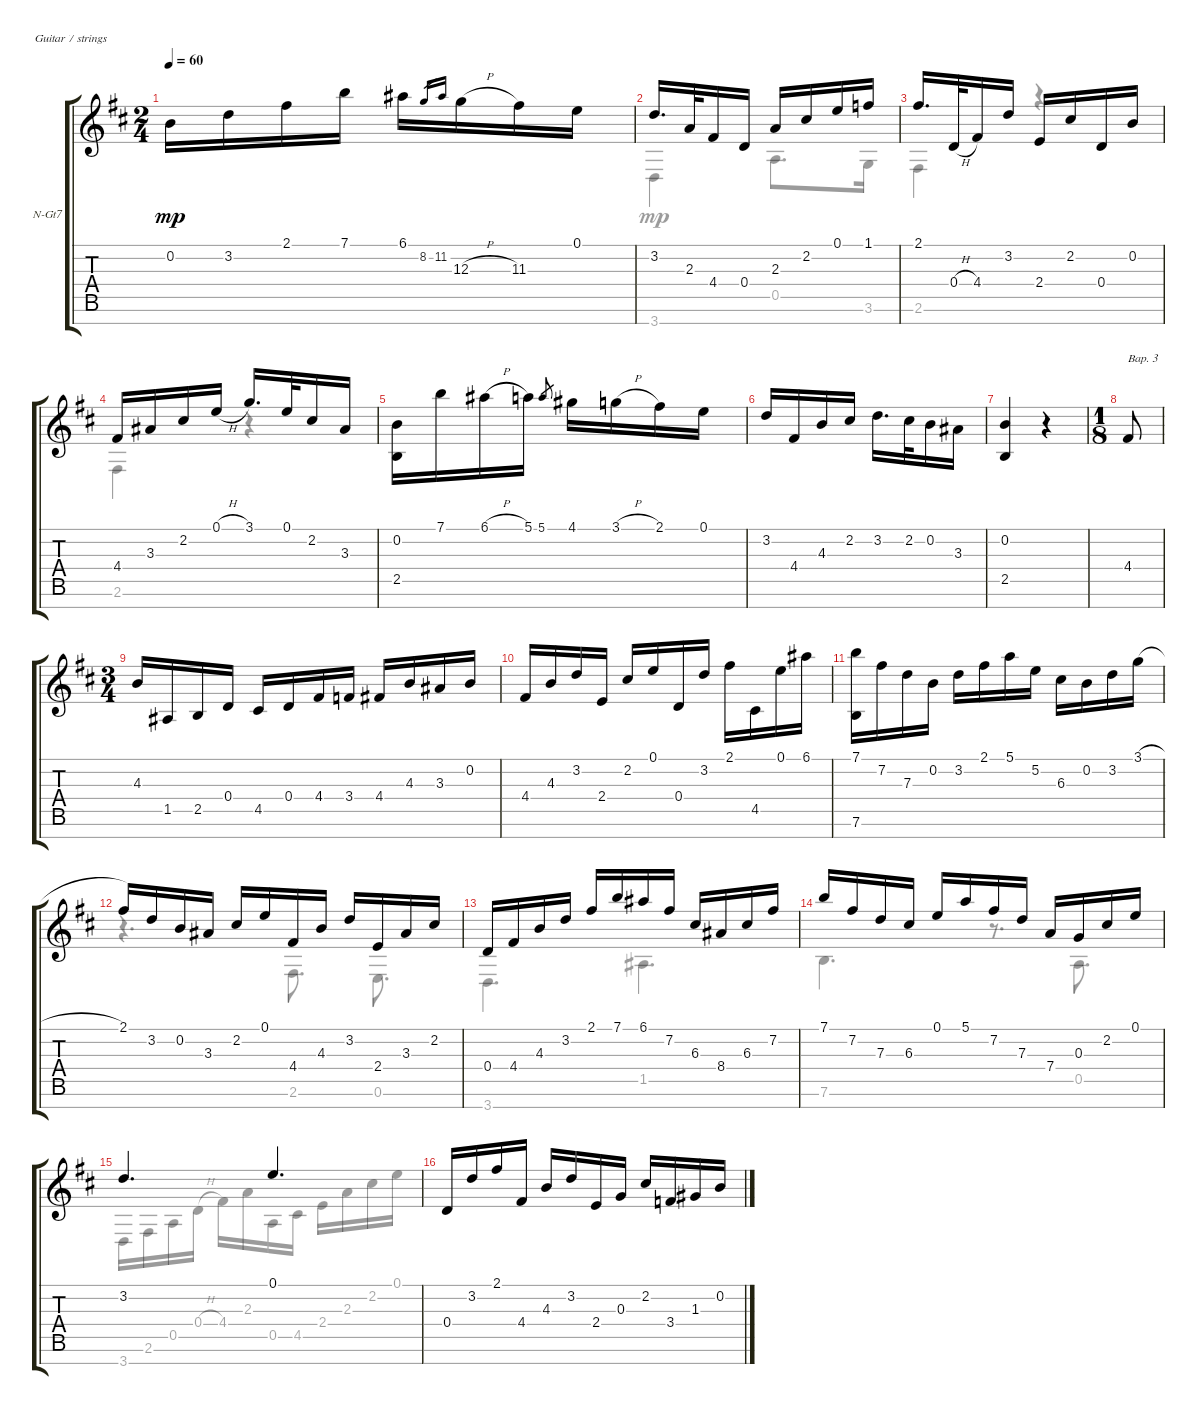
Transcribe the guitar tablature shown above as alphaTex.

\defaultSystemsLayout 4
\bracketExtendMode groupsimilarinstruments
\firstSystemTrackNameOrientation horizontal
\otherSystemsTrackNameOrientation horizontal
\track ("Nylon Guitar" "N-Gt7") {instrument acousticguitarnylon}
\staff {score tabs}
\tuning (E4 B3 G3 D3 A2 E2 B1)
\voice
\ts (2 4)
\tempo 60
\clef g2
\ks d
0.2.16{dy mp} 3.2.16 2.1.16 7.1.16 6.1.16 8.2.16{gr} 11.2.16{gr} 12.3{h}.16 11.3.16 0.1.16 |
3.2.16{d} 2.3.32 4.4.16 0.4.16 2.3.16 2.2.16 0.1.16 1.1.16 |
2.1.16{d} 0.4{h}.32 4.4.16 3.2.16 2.4.16 2.2.16 0.4.16 0.2.16 |
4.4.16 3.3.16 2.2.16 0.1{h}.16 3.1.16{d} 0.1.32 2.2.16 3.3.16 |
(2.5 0.2).16 7.1.16 6.1{h}.16 5.1.16 5.1.8{gr} 4.1.16 3.1{h}.16 2.1.16 0.1.16 |
3.2.16 4.4.16 4.3.16 2.2.16 3.2.16{d} 2.2.32 0.2.16 3.3.16 |
(0.2 2.5).4 r.4 |
\ts (1 8)
4.4.8{txt "Вар. 3"} |
\ts (3 4)
4.3.16 1.5.16 2.5.16 0.4.16 4.5.16 0.4.16 4.4.16 3.4.16 4.4.16 4.3.16 3.3.16 0.2.16 |
4.4.16 4.3.16 3.2.16 2.4.16 2.2.16 0.1.16 0.4.16 3.2.16 2.1.16 4.5.16 0.1.16 6.1.16 |
(7.6 7.1).16 7.2.16 7.3.16 0.2.16 3.2.16 2.1.16 5.1.16 5.2.16 6.3.16 0.2.16 3.2.16 3.1{h}.16 |
2.1.16 3.2.16 0.2.16 3.3.16 2.2.16 0.1.16 4.4.16 4.3.16 3.2.16 2.4.16 3.3.16 2.2.16 |
0.4.16 4.4.16 4.3.16 3.2.16 2.1.16 7.1.16 6.1.16 7.2.16 6.3.16 8.4.16 6.3.16 7.2.16 |
7.1.16 7.2.16 7.3.16 6.3.16 0.1.16 5.1.16 7.2.16 7.3.16 7.4.16 0.3.16 2.2.16 0.1.16 |
3.2.4{d} 0.1.4{d} |
0.4.16 3.2.16 2.1.16 4.4.16 4.3.16 3.2.16 2.4.16 0.3.16 2.2.16 3.4.16 1.3.16 0.2.16
\voice
\clef g2
\ottava regular
\simile none
\ks d
|
3.7.4 0.5.8{d} 3.6.16 |
2.6.4 r.4 |
2.6.4 r.4 |
|
|
|
|
|
|
|
r.4{d} 2.6.8{d} 0.6.8{d} |
3.7.4{d} 1.5.4{d} |
7.6.4{d} r.8{d} 0.5.8{d} |
3.7.16 2.6.16 0.5.16 0.4{h}.16 4.4.16 2.3.16 0.5.16 4.5.16 2.4.16 2.3.16 2.2.16 0.1.16 |
